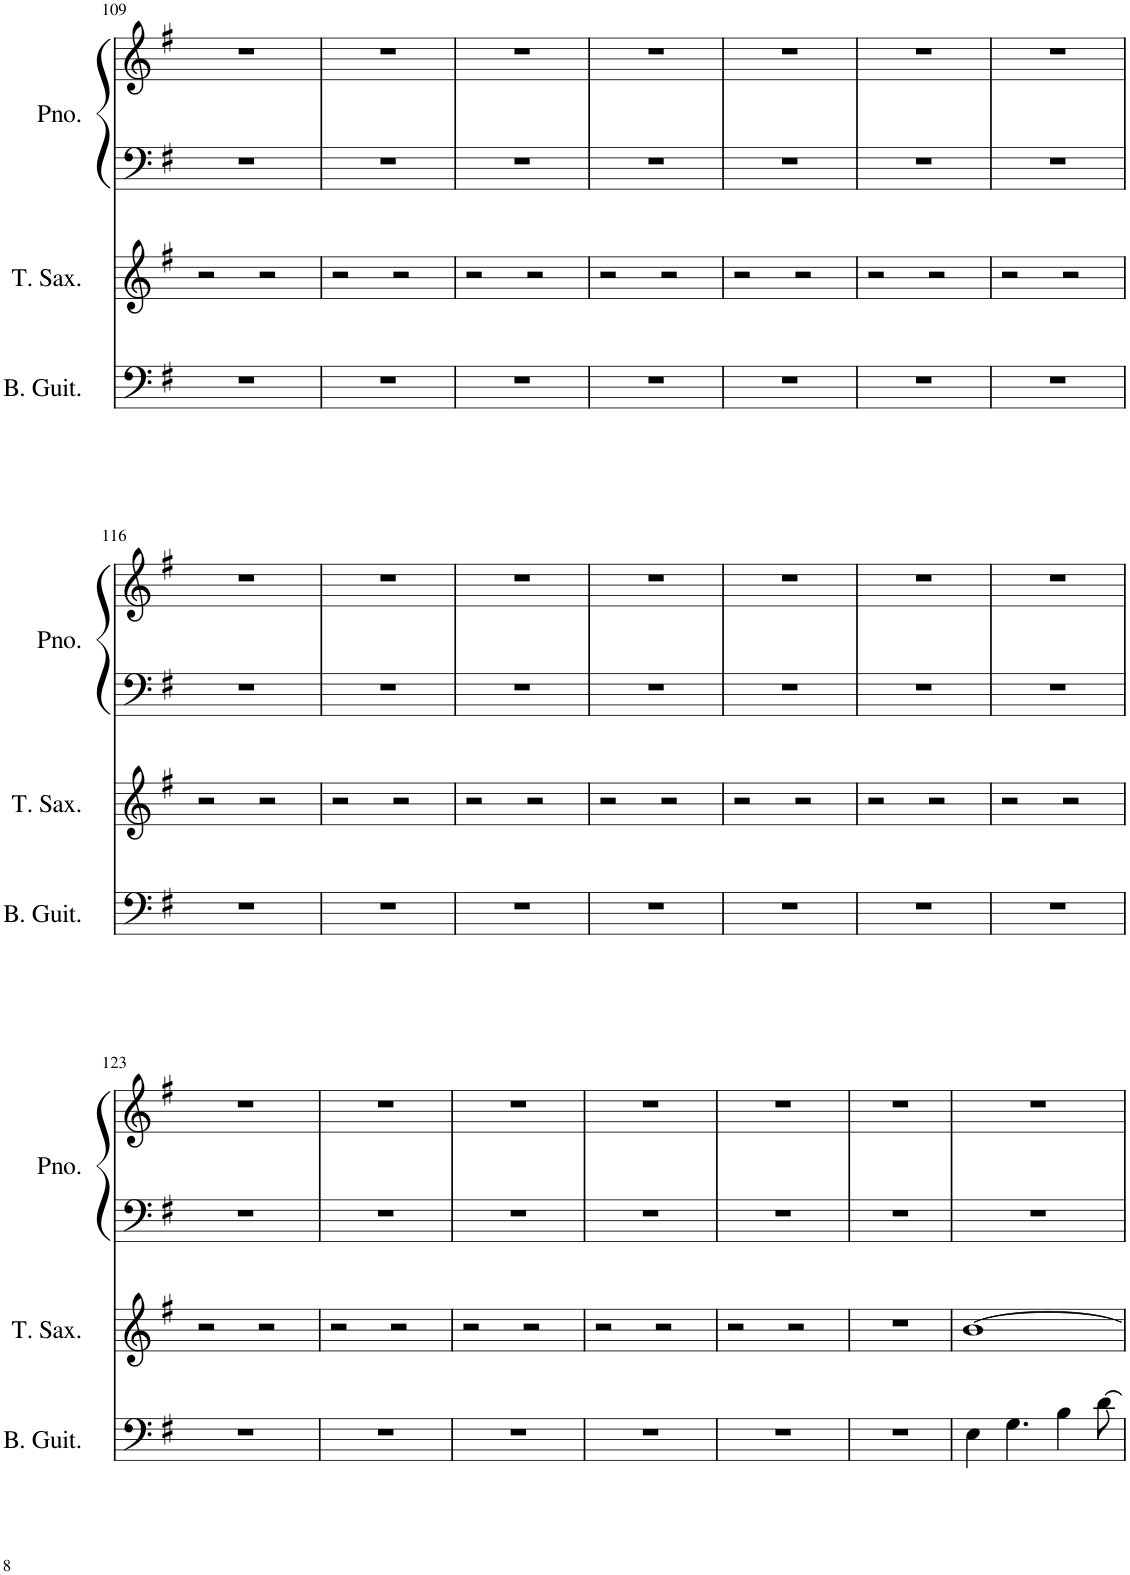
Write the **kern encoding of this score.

**kern	**kern	**kern	**kern
*part3	*part2	*part1	*part1
*staff4	*staff3	*staff2	*staff1
*I"Bass Guitar	*I"Tenor Saxophone	*I"Piano	*
*I'B. Guit.	*I'T. Sax.	*I'Pno.	*
!!LO:PB:g=z
*clefF4	*clefG2	*clefF4	*clefG2
*Trd7c12	*Trd8c14	*	*
*k[f#]	*k[f#]	*k[f#]	*k[f#]
*M4/4	*M4/4	*M4/4	*M4/4
=109	=109	=109	=109
1r	2r	1r	1r
.	2r	.	.
=110	=110	=110	=110
1r	2r	1r	1r
.	2r	.	.
=111	=111	=111	=111
1r	2r	1r	1r
.	2r	.	.
=112	=112	=112	=112
1r	2r	1r	1r
.	2r	.	.
=113	=113	=113	=113
1r	2r	1r	1r
.	2r	.	.
=114	=114	=114	=114
1r	2r	1r	1r
.	2r	.	.
=115	=115	=115	=115
1r	2r	1r	1r
.	2r	.	.
!!LO:LB:g=z
=116	=116	=116	=116
1r	2r	1r	1r
.	2r	.	.
=117	=117	=117	=117
1r	2r	1r	1r
.	2r	.	.
=118	=118	=118	=118
1r	2r	1r	1r
.	2r	.	.
=119	=119	=119	=119
1r	2r	1r	1r
.	2r	.	.
=120	=120	=120	=120
1r	2r	1r	1r
.	2r	.	.
=121	=121	=121	=121
1r	2r	1r	1r
.	2r	.	.
=122	=122	=122	=122
1r	2r	1r	1r
.	2r	.	.
!!LO:LB:g=z
=123	=123	=123	=123
1r	2r	1r	1r
.	2r	.	.
=124	=124	=124	=124
1r	2r	1r	1r
.	2r	.	.
=125	=125	=125	=125
1r	2r	1r	1r
.	2r	.	.
=126	=126	=126	=126
1r	2r	1r	1r
.	2r	.	.
=127	=127	=127	=127
1r	2r	1r	1r
.	2r	.	.
=128	=128	=128	=128
1r	1r	1r	1r
=129	=129	=129	=129
4E\	[1b	1r	1r
4.G\	.	.	.
4B\	.	.	.
[8d\	.	.	.
=	=	=	=
*-	*-	*-	*-
